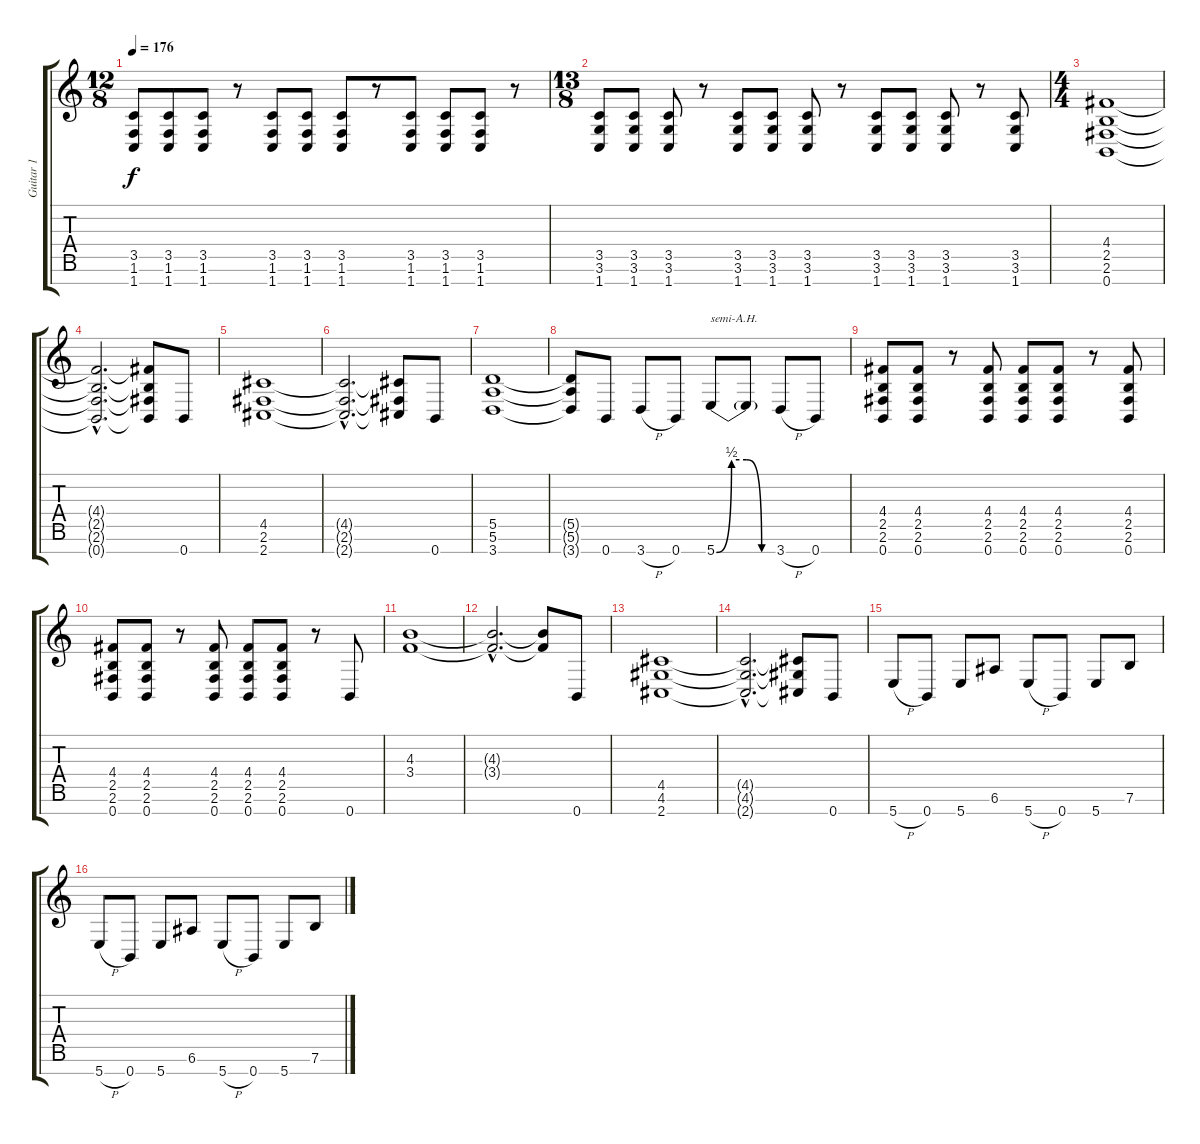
\track ("Guitar 1" "Guitar 1") {instrument distortionguitar}
\staff {score tabs}
\tuning (E4 B3 G3 D3 A2 E2 B1) {hide}
\ts (12 8)
\tempo 176
\clef g2
\ks c
(3.5 1.6 1.7).8{dy f} (3.5 1.6 1.7).8 (3.5 1.6 1.7).8 r.8 (3.5 1.6 1.7).8 (3.5 1.6 1.7).8 (3.5 1.6 1.7).8 r.8 (3.5 1.6 1.7).8 (3.5 1.6 1.7).8 (3.5 1.6 1.7).8 r.8 |
\ts (13 8)
(3.5 3.6 1.7).8 (3.5 3.6 1.7).8 (3.5 3.6 1.7).8 r.8 (3.5 3.6 1.7).8 (3.5 3.6 1.7).8 (3.5 3.6 1.7).8 r.8 (3.5 3.6 1.7).8 (3.5 3.6 1.7).8 (3.5 3.6 1.7).8 r.8 (3.5 3.6 1.7).8 |
\ts (4 4)
(4.4 2.5 2.6 0.7).1 |
(4.4{hac t} 2.5{hac t} 2.6{hac t} 0.7{hac t}).2{d} (4.4{t} 2.5{t} 2.6{t} 0.7{t}).8 0.7.8 |
(4.5 2.6 2.7).1 |
(4.5{hac t} 2.6{hac t} 2.7{hac t}).2{d} (4.5{t} 2.6{t} 2.7{t}).8 0.7.8 |
(5.5 5.6 3.7).1 |
(5.5{t} 5.6{t} 3.7{t}).8 0.7.8 3.7{h}.8 0.7.8 5.7{be (custom 0 0 15 2 30 2 45 0 60 0)}.8{txt "semi-A.H."} 5.7{t}.8 3.7{h}.8 0.7.8 |
(4.4 2.5 2.6 0.7).8 (4.4 2.5 2.6 0.7).8 r.8 (4.4 2.5 2.6 0.7).8 (4.4 2.5 2.6 0.7).8 (4.4 2.5 2.6 0.7).8 r.8 (4.4 2.5 2.6 0.7).8 |
(4.4 2.5 2.6 0.7).8 (4.4 2.5 2.6 0.7).8 r.8 (4.4 2.5 2.6 0.7).8 (4.4 2.5 2.6 0.7).8 (4.4 2.5 2.6 0.7).8 r.8 0.7.8 |
(4.3 3.4).1 |
(4.3{hac t} 3.4{hac t}).2{d} (4.3{t} 3.4{t}).8 0.7.8 |
(4.5 4.6 2.7).1 |
(4.5{hac t} 4.6{hac t} 2.7{hac t}).2{d} (4.5{t} 4.6{t} 2.7{t}).8 0.7.8 |
5.7{h}.8 0.7.8 5.7.8 6.6.8 5.7{h}.8 0.7.8 5.7.8 7.6.8 |
5.7{h}.8 0.7.8 5.7.8 6.6.8 5.7{h}.8 0.7.8 5.7.8 7.6.8
